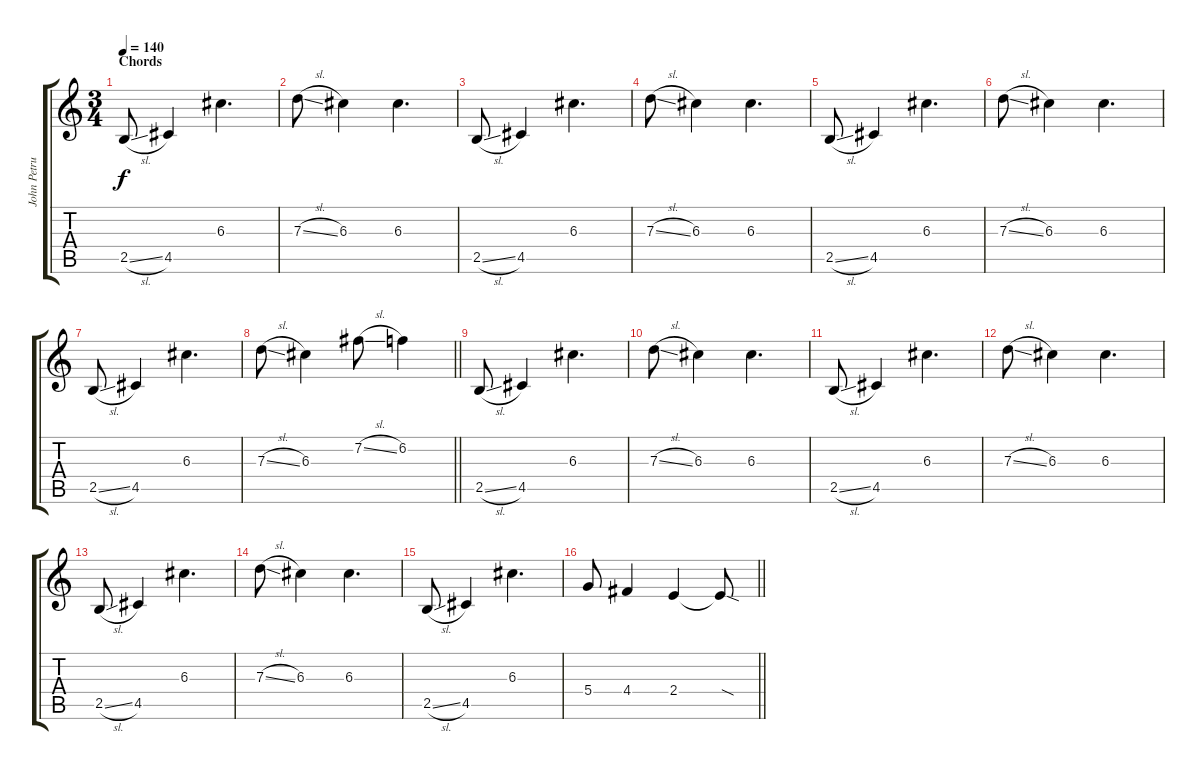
\track ("John Petrucci  I" "John Petru") {instrument electricguitarclean}
\staff {score tabs}
\tuning (E4 B3 G3 D3 A2 E2) {hide}
\ts (3 4)
\section ("" "Chords")
\tempo 140
\clef g2
\ks c
2.5{sl}.8{dy f} 4.5.4 6.3.4{d} |
7.3{sl}.8 6.3.4 6.3.4{d} |
2.5{sl}.8 4.5.4 6.3.4{d} |
7.3{sl}.8 6.3.4 6.3.4{d} |
2.5{sl}.8 4.5.4 6.3.4{d} |
7.3{sl}.8 6.3.4 6.3.4{d} |
2.5{sl}.8 4.5.4 6.3.4{d} |
\barLineRight lightlight
7.3{sl}.8 6.3.4 7.2{sl}.8 6.2.4 |
2.5{sl}.8 4.5.4 6.3.4{d} |
7.3{sl}.8 6.3.4 6.3.4{d} |
2.5{sl}.8 4.5.4 6.3.4{d} |
7.3{sl}.8 6.3.4 6.3.4{d} |
2.5{sl}.8 4.5.4 6.3.4{d} |
7.3{sl}.8 6.3.4 6.3.4{d} |
2.5{sl}.8 4.5.4 6.3.4{d} |
\barLineRight lightlight
5.4.8 4.4.4 2.4.4 2.4{sod t}.8
